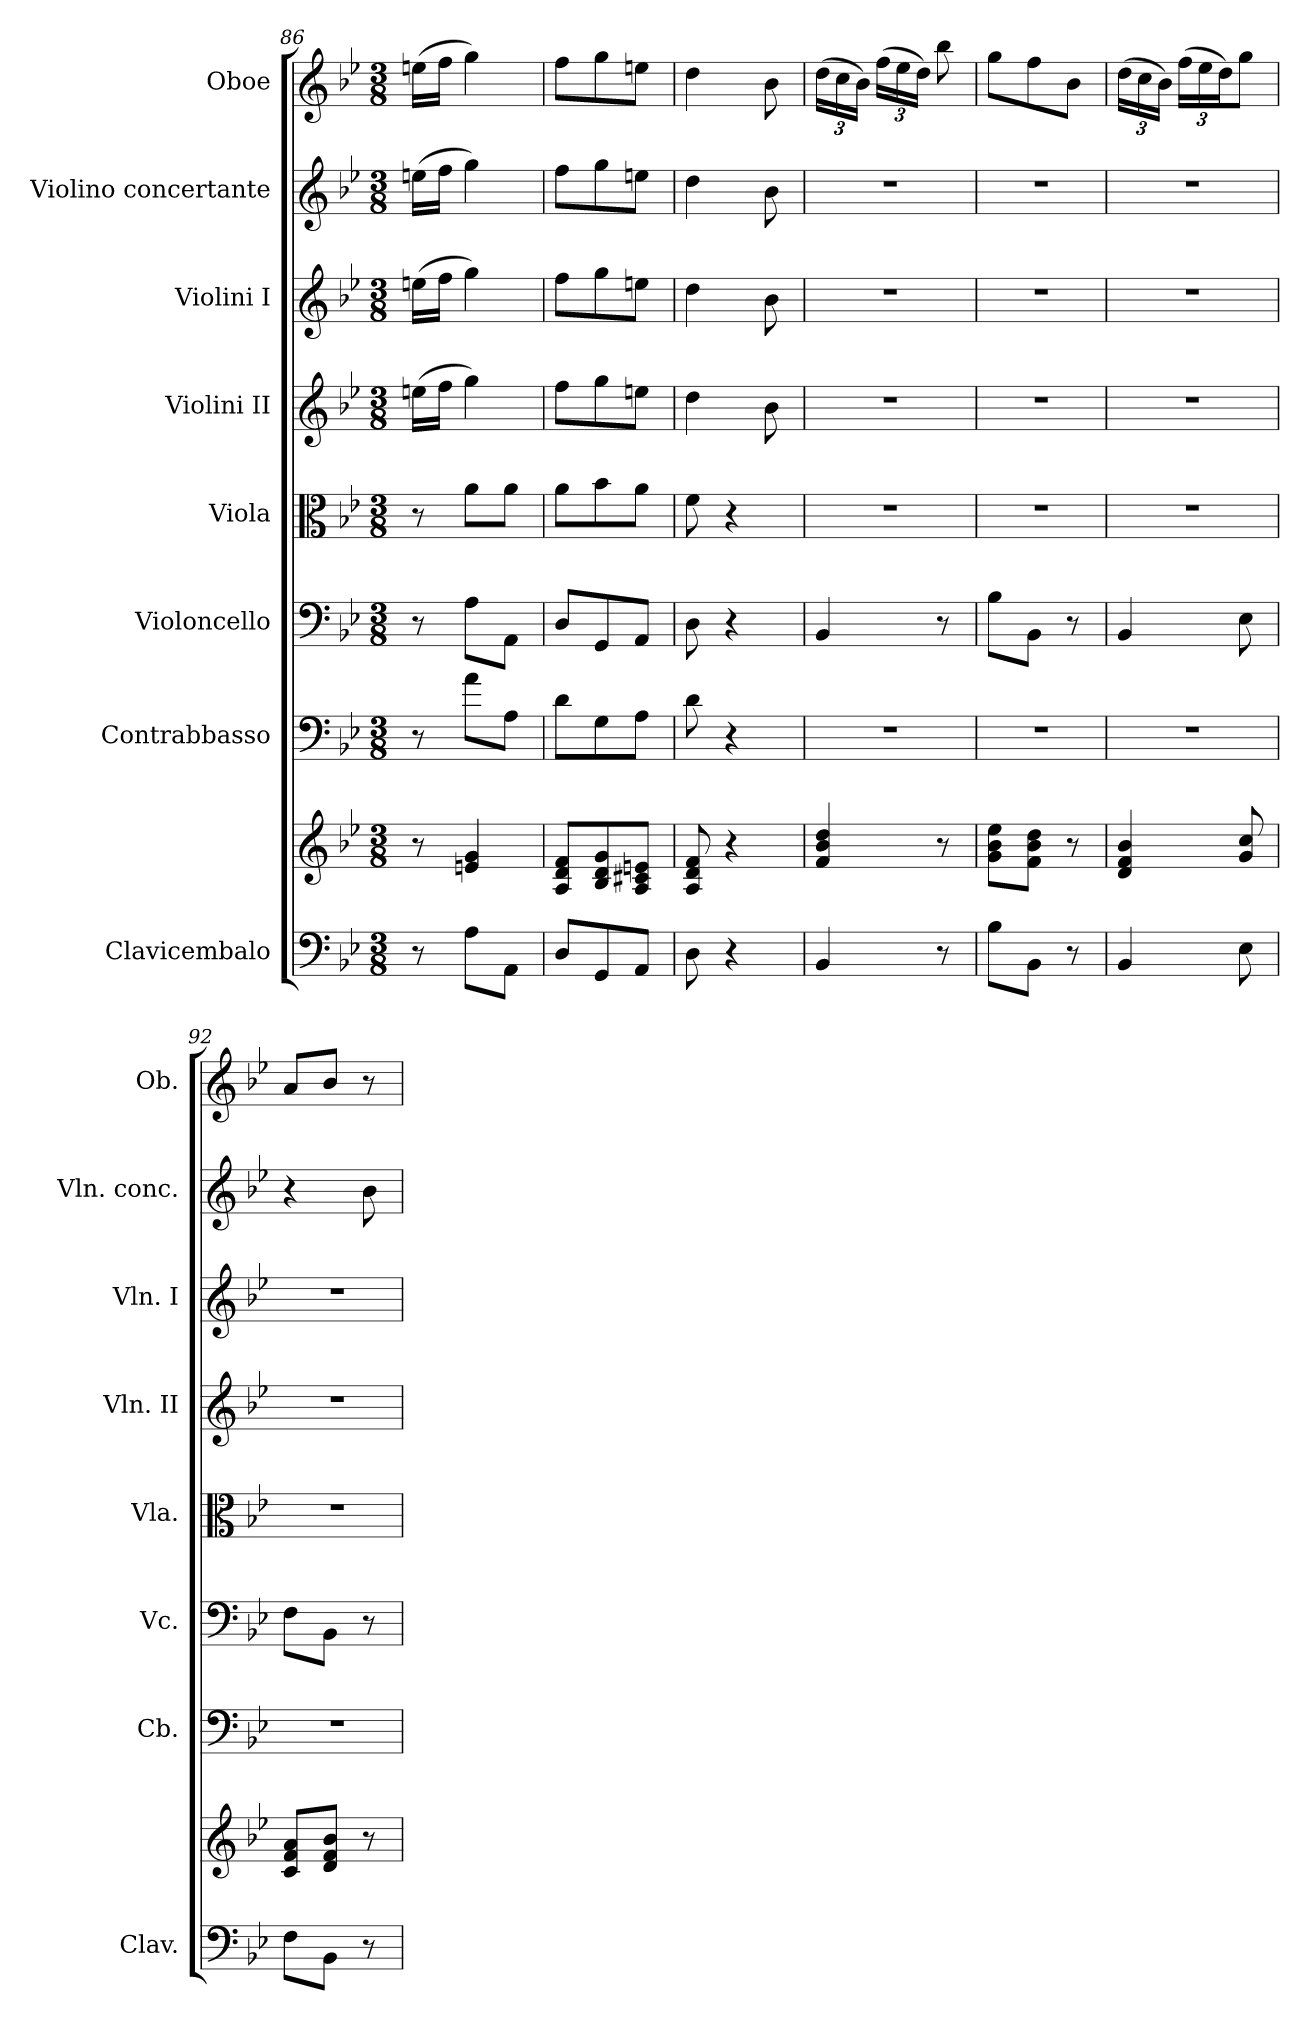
**kern	**kern	**kern	**kern	**kern	**kern	**kern	**kern	**kern
*part8	*part8	*part7	*part6	*part5	*part4	*part3	*part2	*part1
*staff9	*staff8	*staff7	*staff6	*staff5	*staff4	*staff3	*staff2	*staff1
*I"Clavicembalo	*	*I"Contrabbasso	*I"Violoncello	*I"Viola	*I"Violini II	*I"Violini I	*I"Violino concertante	*I"Oboe
*I'Clav.	*	*I'Cb.	*I'Vc.	*I'Vla.	*I'Vln. II	*I'Vln. I	*I'Vln. conc.	*I'Ob.
*clefF4	*clefG2	*clefF4	*clefF4	*clefC3	*clefG2	*clefG2	*clefG2	*clefG2
*	*	*ITrd7c12	*	*	*	*	*	*
*k[b-e-]	*k[b-e-]	*k[b-e-]	*k[b-e-]	*k[b-e-]	*k[b-e-]	*k[b-e-]	*k[b-e-]	*k[b-e-]
*M3/8	*M3/8	*M3/8	*M3/8	*M3/8	*M3/8	*M3/8	*M3/8	*M3/8
=86	=86	=86	=86	=86	=86	=86	=86	=86
8r	8r	8r	8r	8r	(>16een\LL	(>16een\LL	(>16een\LL	(>16een\LL
.	.	.	.	.	16ff\JJ	16ff\JJ	16ff\JJ	16ff\JJ
8A\L	4en/ 4g/	8A\L	8A\L	8a\L	4gg\)	4gg\)	4gg\)	4gg\)
8AA\J	.	8AA\J	8AA\J	8a\J	.	.	.	.
=87	=87	=87	=87	=87	=87	=87	=87	=87
8D/L	8A/ 8d/ 8f/L	8D\L	8D/L	8a\L	8ff\L	8ff\L	8ff\L	8ff\L
8GG/	8B-/ 8d/ 8g/	8GG\	8GG/	8b-\	8gg\	8gg\	8gg\	8gg\
8AA/J	8A/ 8c#X/ 8en/J	8AA\J	8AA/J	8a\J	8een\J	8een\J	8een\J	8een\J
=88	=88	=88	=88	=88	=88	=88	=88	=88
8D\	8A/ 8d/ 8f/	8D\	8D\	8f\	4dd\	4dd\	4dd\	4dd\
4r	4r	4r	4r	4r	.	.	.	.
.	.	.	.	.	8b-\	8b-\	8b-\	8b-\
=89	=89	=89	=89	=89	=89	=89	=89	=89
*	*	*	*	*	*	*	*	*Xbrackettup
4BB-/	4f/ 4b-/ 4dd/	4.r	4BB-/	4.r	4.r	4.r	4.r	(>24dd\LL
.	.	.	.	.	.	.	.	24cc\
.	.	.	.	.	.	.	.	24b-\JJ)
.	.	.	.	.	.	.	.	(>24ff\LL
.	.	.	.	.	.	.	.	24ee-\
.	.	.	.	.	.	.	.	24dd\JJ)
8r	8r	.	8r	.	.	.	.	8bb-\
=90	=90	=90	=90	=90	=90	=90	=90	=90
8B-\L	8g\ 8b-\ 8ee-\L	4.r	8B-\L	4.r	4.r	4.r	4.r	8gg\L
8BB-\J	8f\ 8b-\ 8dd\J	.	8BB-\J	.	.	.	.	8ff\
8r	8r	.	8r	.	.	.	.	8b-\J
!!LO:PB:g=z
=91	=91	=91	=91	=91	=91	=91	=91	=91
4BB-/	4d/ 4f/ 4b-/	4.r	4BB-/	4.r	4.r	4.r	4.r	(>24dd\LL
.	.	.	.	.	.	.	.	24cc\
.	.	.	.	.	.	.	.	24b-\JJ)
.	.	.	.	.	.	.	.	(>24ff\LL
.	.	.	.	.	.	.	.	24ee-\
.	.	.	.	.	.	.	.	24dd\J)
8E-\	8g/ 8cc/	.	8E-\	.	.	.	.	8gg\J
=92	=92	=92	=92	=92	=92	=92	=92	=92
8F\L	8c/ 8f/ 8a/L	4.r	8F\L	4.r	4.r	4.r	4r	8a/L
8BB-\J	8d/ 8f/ 8b-/J	.	8BB-\J	.	.	.	.	8b-/J
8r	8r	.	8r	.	.	.	8b-\	8r
=	=	=	=	=	=	=	=	=
*-	*-	*-	*-	*-	*-	*-	*-	*-
